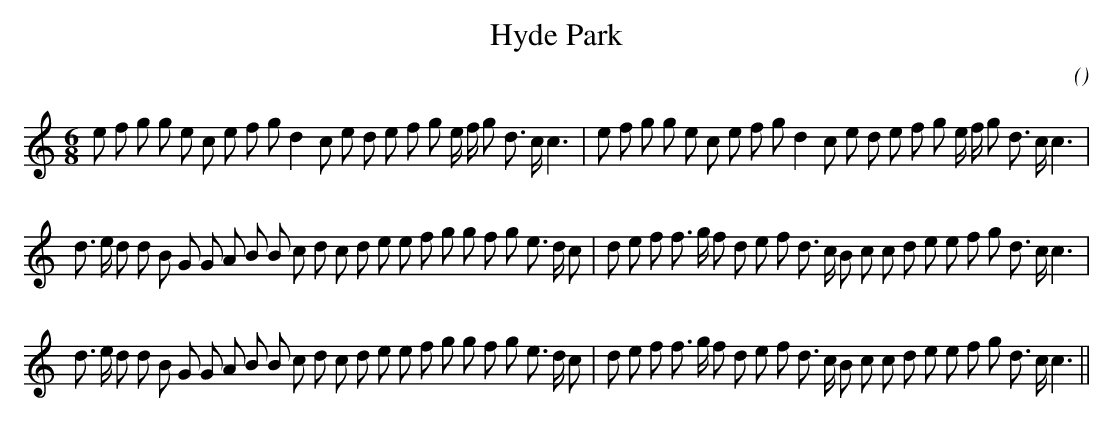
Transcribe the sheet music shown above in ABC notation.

X:1
T: Hyde Park
C:
O:
M:6/8
K:C
K:C
M:6/8
L:1/16
e2 f2 g2 g2 e2 c2 e2 f2 g2 d4 c2 e2 d2 e2 f2 g2 e f g2 d3 c c6 |e2 f2 g2 g2 e2 c2 e2 f2 g2 d4 c2 e2 d2 e2 f2 g2 e f g2 d3 c c6 |
d3 e d2 d2 B2 G2 G2 A2 B2 B2 c2 d2 c2 d2 e2 e2 f2 g2 g2 f2 g2 e3 d c2 |d2 e2 f2 f3 g f2 d2 e2 f2 d3 c B2 c2 c2 d2 e2 e2 f2 g2 d3 c c6 |
d3 e d2 d2 B2 G2 G2 A2 B2 B2 c2 d2 c2 d2 e2 e2 f2 g2 g2 f2 g2 e3 d c2 |d2 e2 f2 f3 g f2 d2 e2 f2 d3 c B2 c2 c2 d2 e2 e2 f2 g2 d3 c c6 ||
